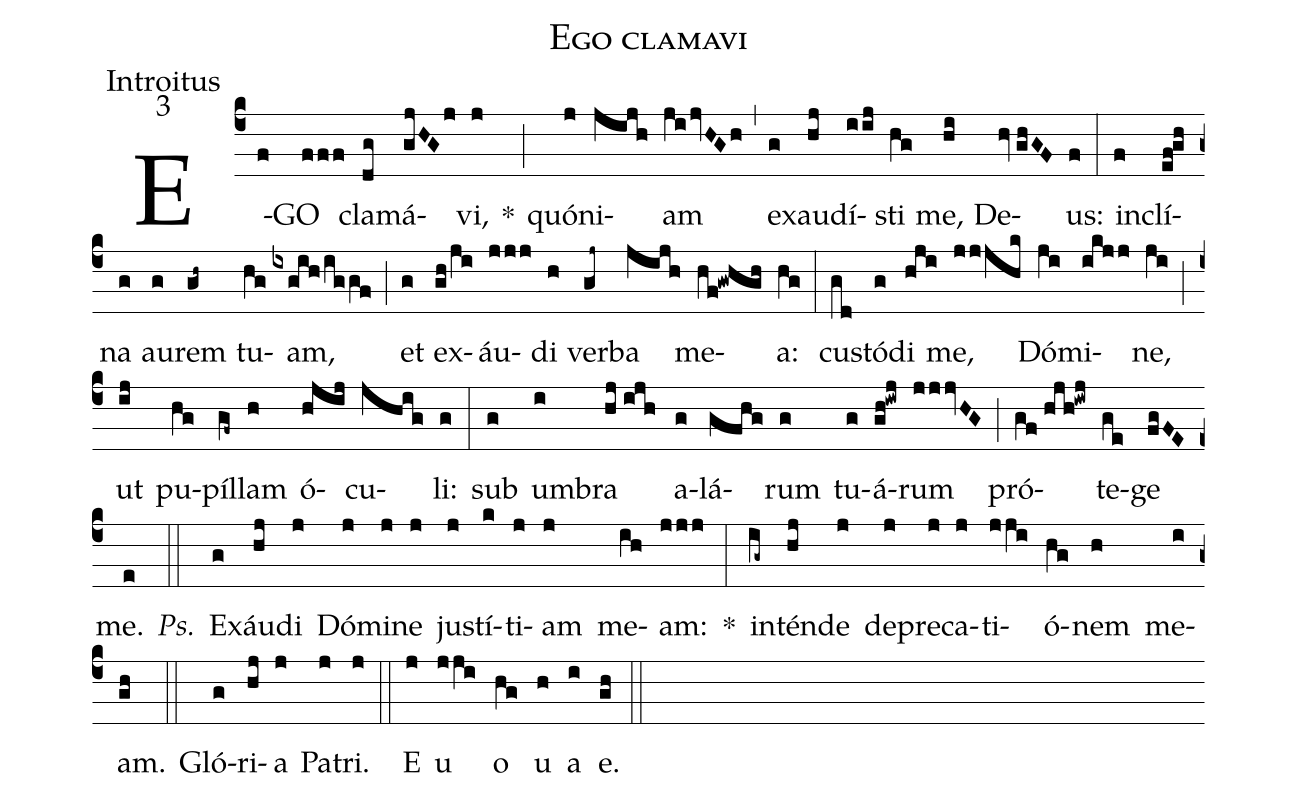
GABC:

name:Ego clamavi;
office-part:Introitus;
mode:3;
%%
(c4) E(f)GO(fff) cla(dg)má(gjHGj)vi,(j) *(;) quó(j)ni(jijh)am(ji/jvHGh) (,) ex(g)au(hj)dí(iij)sti(hg) me,(hi) De(hv//ghGF)us:(f) (:) in(f)clí(ef!gh)na(g) au(g)rem(gh~) tu(hg)am,(ixgih/iggf) (;) et(g) ex(gh/ji)áu(jjj)di(h) ver(gj~)ba(jijh) me(hf!gwhgh)a:(hg) (:) cu(gd)stó(g)di(hji) me,(jjjhk) Dó(ji)mi(ikjj)ne,(ji) (;) ut(ij) pu(hg)píl(gf~)lam(h) ó(hjij)cu(jhig)li:(g) (:) sub(g) um(i)bra(hj//ijh) a(g)lá(gfhg)rum(g) tu(g)á(gh!iwj)rum(jjjvHG) (;) pró(gf//hjh!iwj)te(ge)ge(fgFE) me.(e) <i>Ps.</i>(::) Ex(g)áu(hj)di(j) Dó(j)mi(j)ne(j) ju(j)stí(k)ti(j)am(j) me(ih)am:(jjj) *(:) in(ig~)tén(hj)de(j) de(j)pre(j)ca(j)ti(jji)ó(hg)nem(h) me(i)am.(gh) (::) Gló(g)ri(hj)a(j) Pa(j)tri.(j) (::) E(j) u(jji) o(hg) u(h) a(i) e.(gh) (::)
